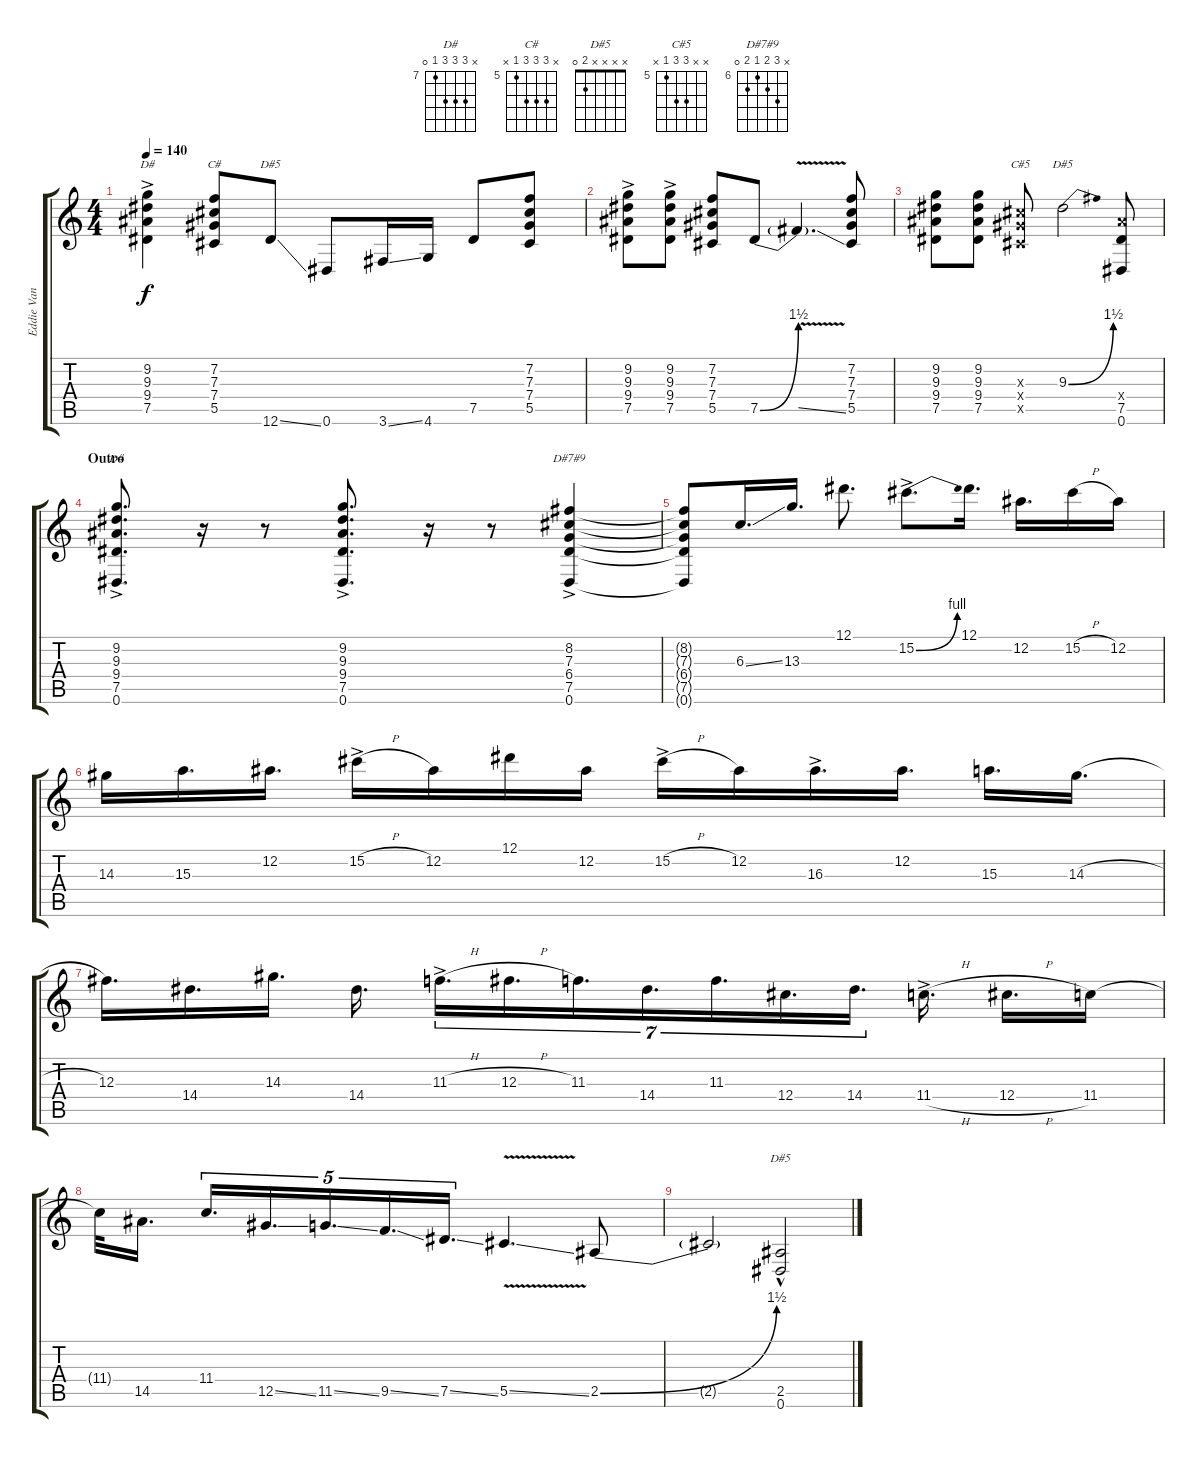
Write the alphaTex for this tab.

\track ("Eddie Van Halen (Guitar)" "Eddie Van ") {instrument distortionguitar}
\staff {score tabs}
\tuning (Eb4 Bb3 Gb3 Db3 Ab2 Eb2) {hide}
\chord ("D#" x 9 9 9 7 x) {firstfret 7}
\chord ("C#" x 7 7 7 5 x) {firstfret 5}
\chord ("D#5" x x 9 9 7 x) {firstfret 7}
\chord ("C#5" x x 7 7 5 x) {firstfret 5}
\chord ("D#5" x x 9 x x x) {firstfret 9}
\chord ("D#" x 9 9 9 7 0) {firstfret 7}
\chord ("D#7#9" x 8 7 6 7 0) {firstfret 6}
\chord ("D#5" x x x x 2 0)
\ts (4 4)
\tempo 140
\clef g2
\ks c
(9.2 9.3{ac} 9.4{ac} 7.5{ac}).4{ch "D#" dy f} (7.2 7.3 7.4 5.5).8{ch "C#"} 12.6{ss}.8{ch "D#5"} 0.6.8 3.6{ss}.16 4.6.16 7.5.8 (7.2 7.3 7.4 5.5).8 |
(9.2 9.3{ac} 9.4{ac} 7.5{ac}).8 (9.2 9.3{ac} 9.4{ac} 7.5{ac}).8 (7.2 7.3 7.4 5.5).8 7.5{be (bend 0 0 60 6)}.8 7.5{v ss t}.4{d} (7.2 7.3 7.4 5.5).8 |
(9.2 9.3 9.4 7.5).8 (9.2 9.3 9.4 7.5).8 (7.3{x} 7.4{x} 5.5{x}).8{ch "C#5"} 9.3{be (bend 0 0 60 6)}.2{ch "D#5"} (9.4{x} 7.5 0.6).8 |
\section ("" "Outro")
(9.2 9.3{ac} 9.4{ac} 7.5{ac} 0.6{ac}).8{d ch "D#"} r.16 r.8 (9.2 9.3{ac} 9.4{ac} 7.5{ac} 0.6{ac}).8{d} r.16 r.8 (8.2 7.3{ac} 6.4{ac} 7.5{ac} 0.6{ac}).4{ch "D#7#9"} |
(8.2{t} 7.3{t} 6.4{t} 7.5{t} 0.6{t}).8 6.3{ss}.16{d} 13.3.16{d} 12.1.8{d} 15.2{be (bend 0 0 60 4) ac}.8{d} 12.1.16{d} 12.2.16{d} 15.2{h}.16 12.2.16 |
14.3.16 15.3.16{d} 12.2.16{d} 15.2{h ac}.16 12.2.16 12.1.16 12.2.16 15.2{h ac}.16 12.2.16 16.3{ac}.16{d} 12.2.16{d} 15.3.16{d} 14.3{h}.16{d} |
12.3.16{d} 14.4.16{d} 14.3.16{d} 14.4.16{d} 11.3{h ac}.16{d tu (7 4)} 12.3{h}.16{d tu (7 4)} 11.3.16{d tu (7 4)} 14.4.16{d tu (7 4)} 11.3.16{d tu (7 4)} 12.4.16{d tu (7 4)} 14.4.16{d tu (7 4)} 11.4{h ac}.16{d} 12.4{h}.16{d} 11.4.16 |
11.4{t}.32 14.5.16{d} 11.4.16{d tu (5 4)} 12.5{ss}.16{d tu (5 4)} 11.5{ss}.16{d tu (5 4)} 9.5{ss}.16{d tu (5 4)} 7.5{ss}.16{d tu (5 4)} 5.5{v ss}.4{d} 2.5{be (bend 0 0 60 6)}.8 |
2.5{t}.2 (2.5{hac} 0.6{hac}).2{ch "D#5"}
